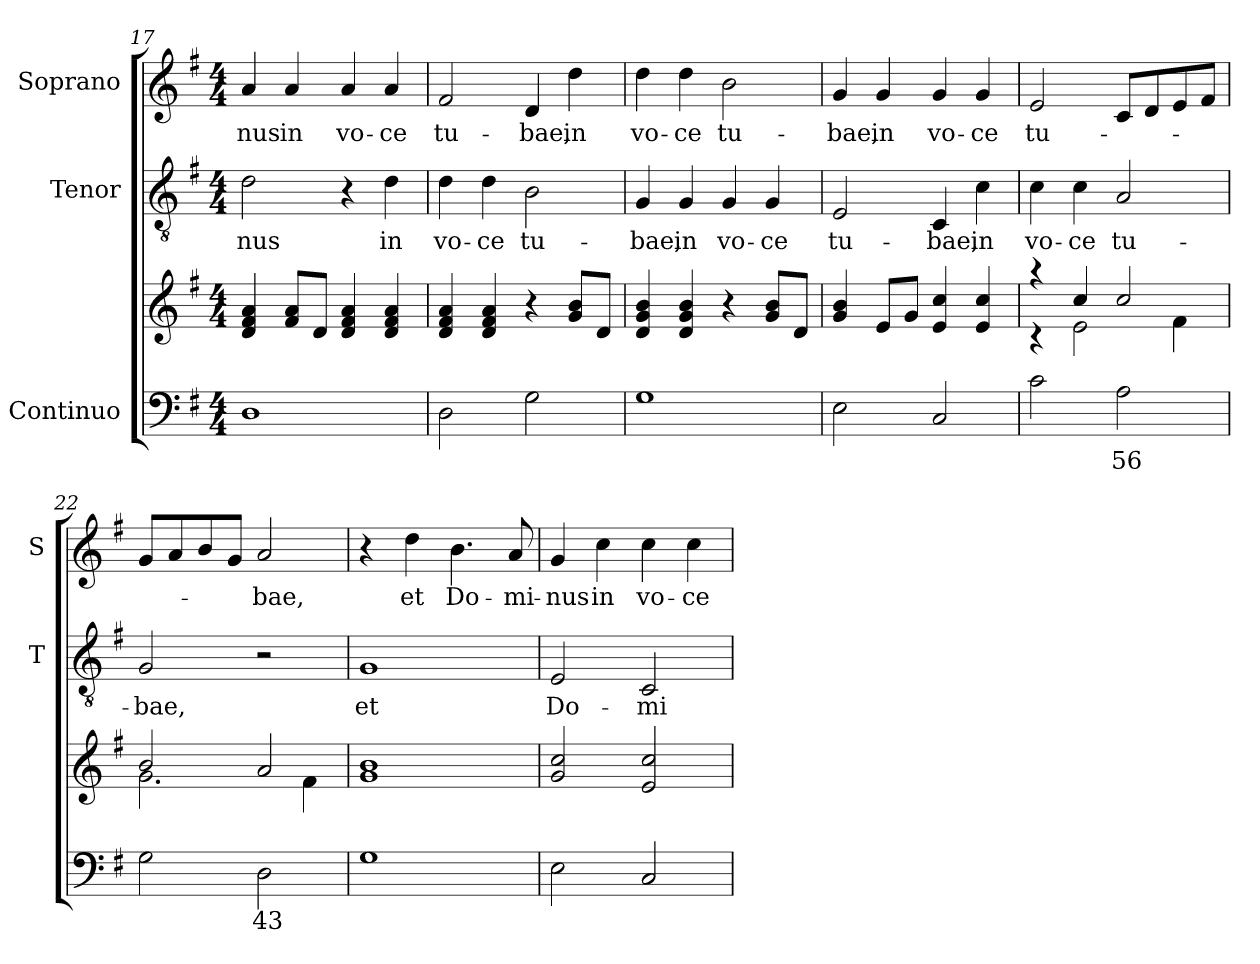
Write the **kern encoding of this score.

**kern	**text	**kern	**kern	**text	**kern	**text
*part3	*part3	*part3	*part2	*part2	*part1	*part1
*staff4	*staff4	*staff3	*staff2	*staff2	*staff1	*staff1
*I"Continuo	*	*	*I"Tenor	*	*I"Soprano	*
*	*	*	*I'T	*	*I'S	*
*clefF4	*	*clefG2	*clefGv2	*	*clefG2	*
*k[f#]	*	*k[f#]	*k[f#]	*	*k[f#]	*
*G:	*	*G:	*G:	*	*G:	*
*M4/4	*	*M4/4	*M4/4	*	*M4/4	*
=17	=17	=17	=17	=17	=17	=17
!	!	!	!	!LO:LY:b	!	!
!	!	!	!	!	!	!LO:LY:b
1D	.	4d!/ 4f#!/ 4a!/	2d\	-nus	4a/	-nus
!	!	!	!	!	!	!LO:LY:b
.	.	8f#!/ 8a!/L	.	.	4a/	in
.	.	8d!/J	.	.	.	.
!	!	!	!	!	!	!LO:LY:b
.	.	4d!/ 4f#!/ 4a!/	4r	.	4a/	vo-
!	!	!	!	!LO:LY:b	!	!
!	!	!	!	!	!	!LO:LY:b
.	.	4d!/ 4f#!/ 4a!/	4d\	in	4a/	-ce
=18	=18	=18	=18	=18	=18	=18
!	!	!	!	!LO:LY:b	!	!
!	!	!	!	!	!	!LO:LY:b
2D\	.	4d!/ 4f#!/ 4a!/	4d\	vo-	2f#/	tu-
!	!	!	!	!LO:LY:b	!	!
.	.	4d!/ 4f#!/ 4a!/	4d\	-ce	.	.
!	!	!	!	!LO:LY:b	!	!
!	!	!	!	!	!	!LO:LY:b
2G\	.	4r	2B\	tu-	4d/	-bae,
!	!	!	!	!	!	!LO:LY:b
.	.	8g!/ 8b!/L	.	.	4dd\	in
.	.	8d!/J	.	.	.	.
!!LO:PB:g=z
=19	=19	=19	=19	=19	=19	=19
!	!	!	!	!LO:LY:b	!	!
!	!	!	!	!	!	!LO:LY:b
1G	.	4d!/ 4g!/ 4b!/	4G/	-bae,	4dd\	vo-
!	!	!	!	!LO:LY:b	!	!
!	!	!	!	!	!	!LO:LY:b
.	.	4d!/ 4g!/ 4b!/	4G/	in	4dd\	-ce
!	!	!	!	!LO:LY:b	!	!
!	!	!	!	!	!	!LO:LY:b
.	.	4r	4G/	vo-	2b\	tu-
!	!	!	!	!LO:LY:b	!	!
.	.	8g!/ 8b!/L	4G/	-ce	.	.
.	.	8d!/J	.	.	.	.
=20	=20	=20	=20	=20	=20	=20
!	!	!	!	!LO:LY:b	!	!
!	!	!	!	!	!	!LO:LY:b
2E\	.	4g!/ 4b!/	2E/	tu-	4g/	-bae,
!	!	!	!	!	!	!LO:LY:b
.	.	8e!/L	.	.	4g/	in
.	.	8g!/J	.	.	.	.
!	!	!	!	!LO:LY:b	!	!
!	!	!	!	!	!	!LO:LY:b
2C/	.	4e!/ 4cc!/	4C/	-bae,	4g/	vo-
!	!	!	!	!LO:LY:b	!	!
!	!	!	!	!	!	!LO:LY:b
.	.	4e!/ 4cc!/	4c\	in	4g/	-ce
=21	=21	=21	=21	=21	=21	=21
*	*	*^	*	*	*	*
!	!	!	!	!	!LO:LY:b	!	!
!	!	!	!	!	!	!	!LO:LY:b
2c\	.	4raa	4rc	4c\	vo-	2e/	tu-
!	!	!	!	!	!LO:LY:b	!	!
.	.	4cc!/	2e!\	4c\	-ce	.	.
!	!LO:LY:b	!	!	!	!	!	!
!	!	!	!	!	!LO:LY:b	!	!
2A\	56	2cc!/	.	2A/	tu-	8c/L	.
.	.	.	.	.	.	8d/	.
.	.	.	4f#!\	.	.	8e/	.
.	.	.	.	.	.	8f#/J	.
=22	=22	=22	=22	=22	=22	=22	=22
!	!	!	!	!	!LO:LY:b	!	!
2G\	.	2b!/	2.g!\	2G/	-bae,	8g/L	.
.	.	.	.	.	.	8a/	.
.	.	.	.	.	.	8b/	.
.	.	.	.	.	.	8g/J	.
!	!LO:LY:b	!	!	!	!	!	!
!	!	!	!	!	!	!	!LO:LY:b
2D\	43	2a!/	.	2r	.	2a/	-bae,
.	.	.	4f#!\	.	.	.	.
*	*	*v	*v	*	*	*	*
=23	=23	=23	=23	=23	=23	=23
*	*	*^	*	*	*	*
!	!	!	!	!	!LO:LY:b	!	!
*	*	*v	*v	*	*	*	*
1G	.	1g! 1b!	1G	et	4r	.
!	!	!	!	!	!	!LO:LY:b
.	.	.	.	.	4dd\	et
!	!	!	!	!	!	!LO:LY:b
.	.	.	.	.	4.b\	Do-
!	!	!	!	!	!	!LO:LY:b
.	.	.	.	.	8a/	-mi-
=24	=24	=24	=24	=24	=24	=24
!	!	!	!	!LO:LY:b	!	!
!	!	!	!	!	!	!LO:LY:b
2E\	.	2g!/ 2cc!/	2E/	Do-	4g/	-nus
!	!	!	!	!	!	!LO:LY:b
.	.	.	.	.	4cc\	in
!	!	!	!	!LO:LY:b	!	!
!	!	!	!	!	!	!LO:LY:b
2C/	.	2e!/ 2cc!/	2C/	-mi-	4cc\	vo-
!	!	!	!	!	!	!LO:LY:b
.	.	.	.	.	4cc\	-ce
=	=	=	=	=	=	=
*-	*-	*-	*-	*-	*-	*-
